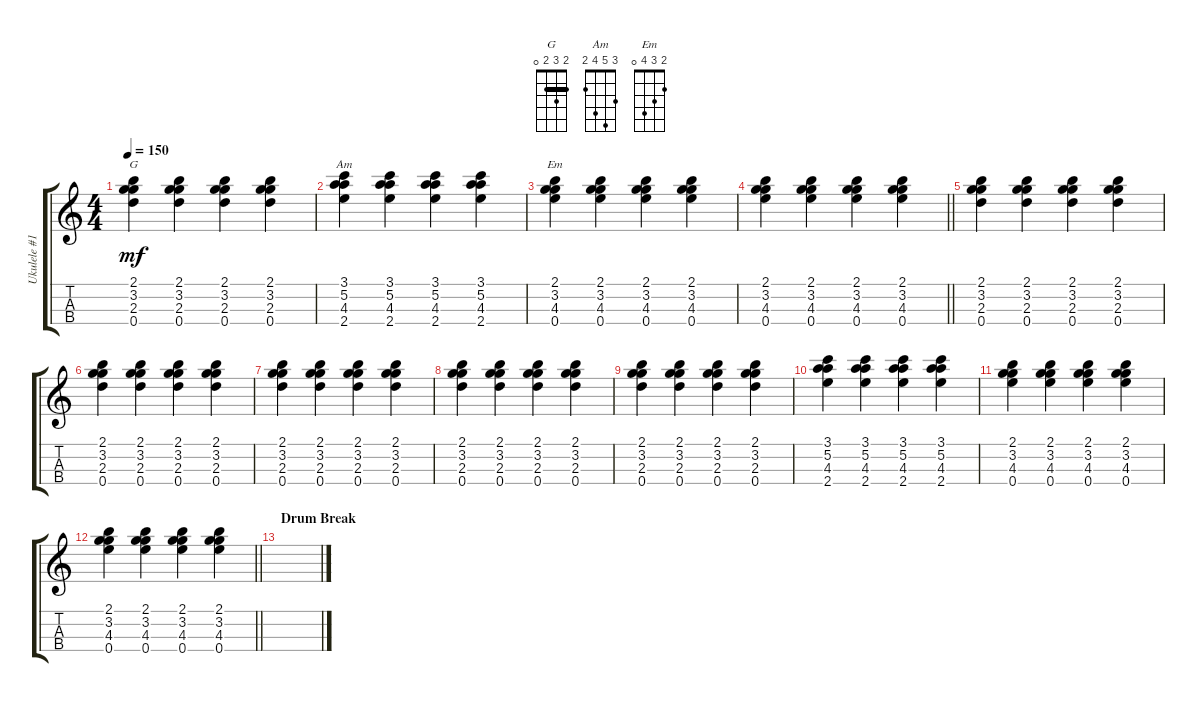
\track ("Ukulele #1" "Ukulele #1") {instrument acousticguitarnylon}
\staff {score tabs}
\tuning (A4 E4 C4 G4) {hide}
\chord ("G" 2 3 2 0) {barre 2}
\chord ("Am" 3 5 4 2)
\chord ("Em" 2 3 4 0)
\ts (4 4)
\tempo 150
\clef g2
\ks c
(2.1 3.2 2.3 0.4).4{ch "G" dy mf} (2.1 3.2 2.3 0.4).4 (2.1 3.2 2.3 0.4).4 (2.1 3.2 2.3 0.4).4 |
(3.1 5.2 4.3 2.4).4{ch "Am"} (3.1 5.2 4.3 2.4).4 (3.1 5.2 4.3 2.4).4 (3.1 5.2 4.3 2.4).4 |
(2.1 3.2 4.3 0.4).4{ch "Em"} (2.1 3.2 4.3 0.4).4 (2.1 3.2 4.3 0.4).4 (2.1 3.2 4.3 0.4).4 |
\barLineRight lightlight
(2.1 3.2 4.3 0.4).4 (2.1 3.2 4.3 0.4).4 (2.1 3.2 4.3 0.4).4 (2.1 3.2 4.3 0.4).4 |
(2.1 3.2 2.3 0.4).4 (2.1 3.2 2.3 0.4).4 (2.1 3.2 2.3 0.4).4 (2.1 3.2 2.3 0.4).4 |
(2.1 3.2 2.3 0.4).4 (2.1 3.2 2.3 0.4).4 (2.1 3.2 2.3 0.4).4 (2.1 3.2 2.3 0.4).4 |
(2.1 3.2 2.3 0.4).4 (2.1 3.2 2.3 0.4).4 (2.1 3.2 2.3 0.4).4 (2.1 3.2 2.3 0.4).4 |
(2.1 3.2 2.3 0.4).4 (2.1 3.2 2.3 0.4).4 (2.1 3.2 2.3 0.4).4 (2.1 3.2 2.3 0.4).4 |
(2.1 3.2 2.3 0.4).4 (2.1 3.2 2.3 0.4).4 (2.1 3.2 2.3 0.4).4 (2.1 3.2 2.3 0.4).4 |
(3.1 5.2 4.3 2.4).4 (3.1 5.2 4.3 2.4).4 (3.1 5.2 4.3 2.4).4 (3.1 5.2 4.3 2.4).4 |
(2.1 3.2 4.3 0.4).4 (2.1 3.2 4.3 0.4).4 (2.1 3.2 4.3 0.4).4 (2.1 3.2 4.3 0.4).4 |
\barLineRight lightlight
(2.1 3.2 4.3 0.4).4 (2.1 3.2 4.3 0.4).4 (2.1 3.2 4.3 0.4).4 (2.1 3.2 4.3 0.4).4 |
\section ("" "Drum Break")
